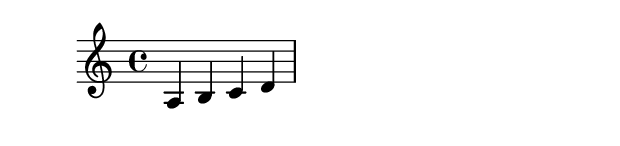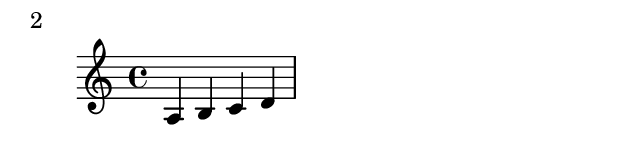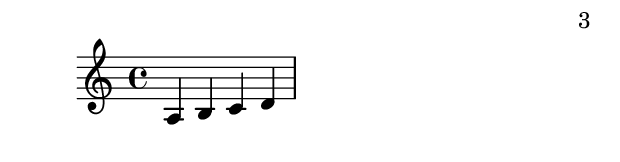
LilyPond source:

\version "2.11.51"

\header {
  texidoc = "Page breaks work when they are placed at the end of a score,
or between scores."
}

#(set-default-paper-size "a6")
\book {
  \score {
    {a b c' d' \pageBreak}
  }
  \score {
    {a b c' d'}
  }
  \pageBreak
  \score {
    {a b c' d'}
  }
}
